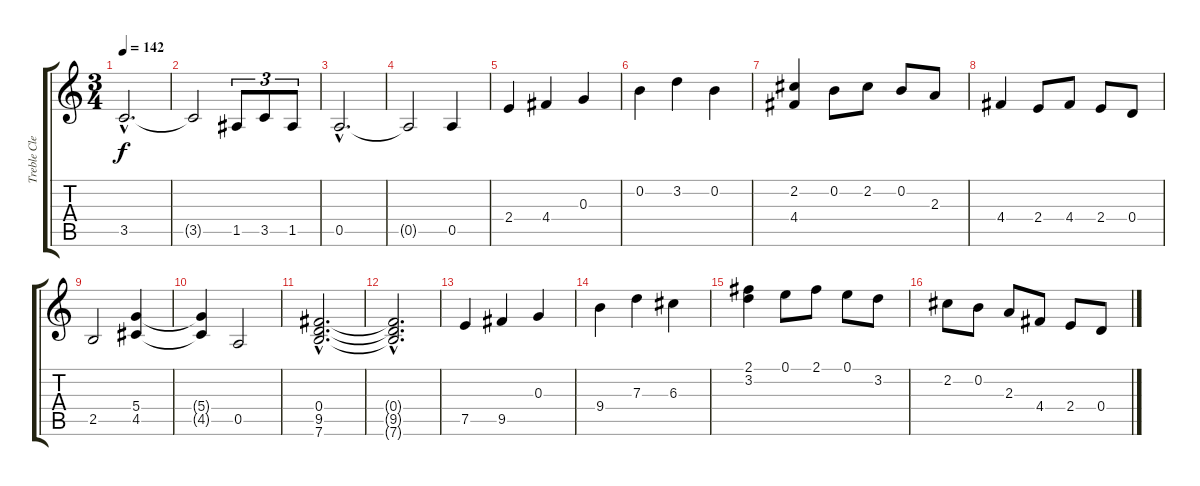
\track ("Treble Clef       " "Treble Cle") {instrument acousticguitarnylon}
\staff {score tabs}
\tuning (E4 B3 G3 D3 A2 E2) {hide}
\ts (3 4)
\tempo 142
\clef g2
\ks c
3.5{hac}.2{d dy f} |
3.5{t}.2 1.5.8{tu (3 2)} 3.5.8{tu (3 2)} 1.5.8{tu (3 2)} |
0.5{hac}.2{d} |
0.5{t}.2 0.5.4 |
2.4.4 4.4.4 0.3.4 |
0.2.4 3.2.4 0.2.4 |
(2.2 4.4).4 0.2.8 2.2.8 0.2.8 2.3.8 |
4.4.4 2.4.8 4.4.8 2.4.8 0.4.8 |
2.5.2 (5.4 4.5).4 |
(5.4{t} 4.5{t}).4 0.5.2 |
(0.4{hac} 9.5{hac} 7.6{hac}).2{d} |
(0.4{hac t} 9.5{hac t} 7.6{hac t}).2{d} |
7.5.4 9.5.4 0.3.4 |
9.4.4 7.3.4 6.3.4 |
(2.1 3.2).4 0.1.8 2.1.8 0.1.8 3.2.8 |
2.2.8 0.2.8 2.3.8 4.4.8 2.4.8 0.4.8
